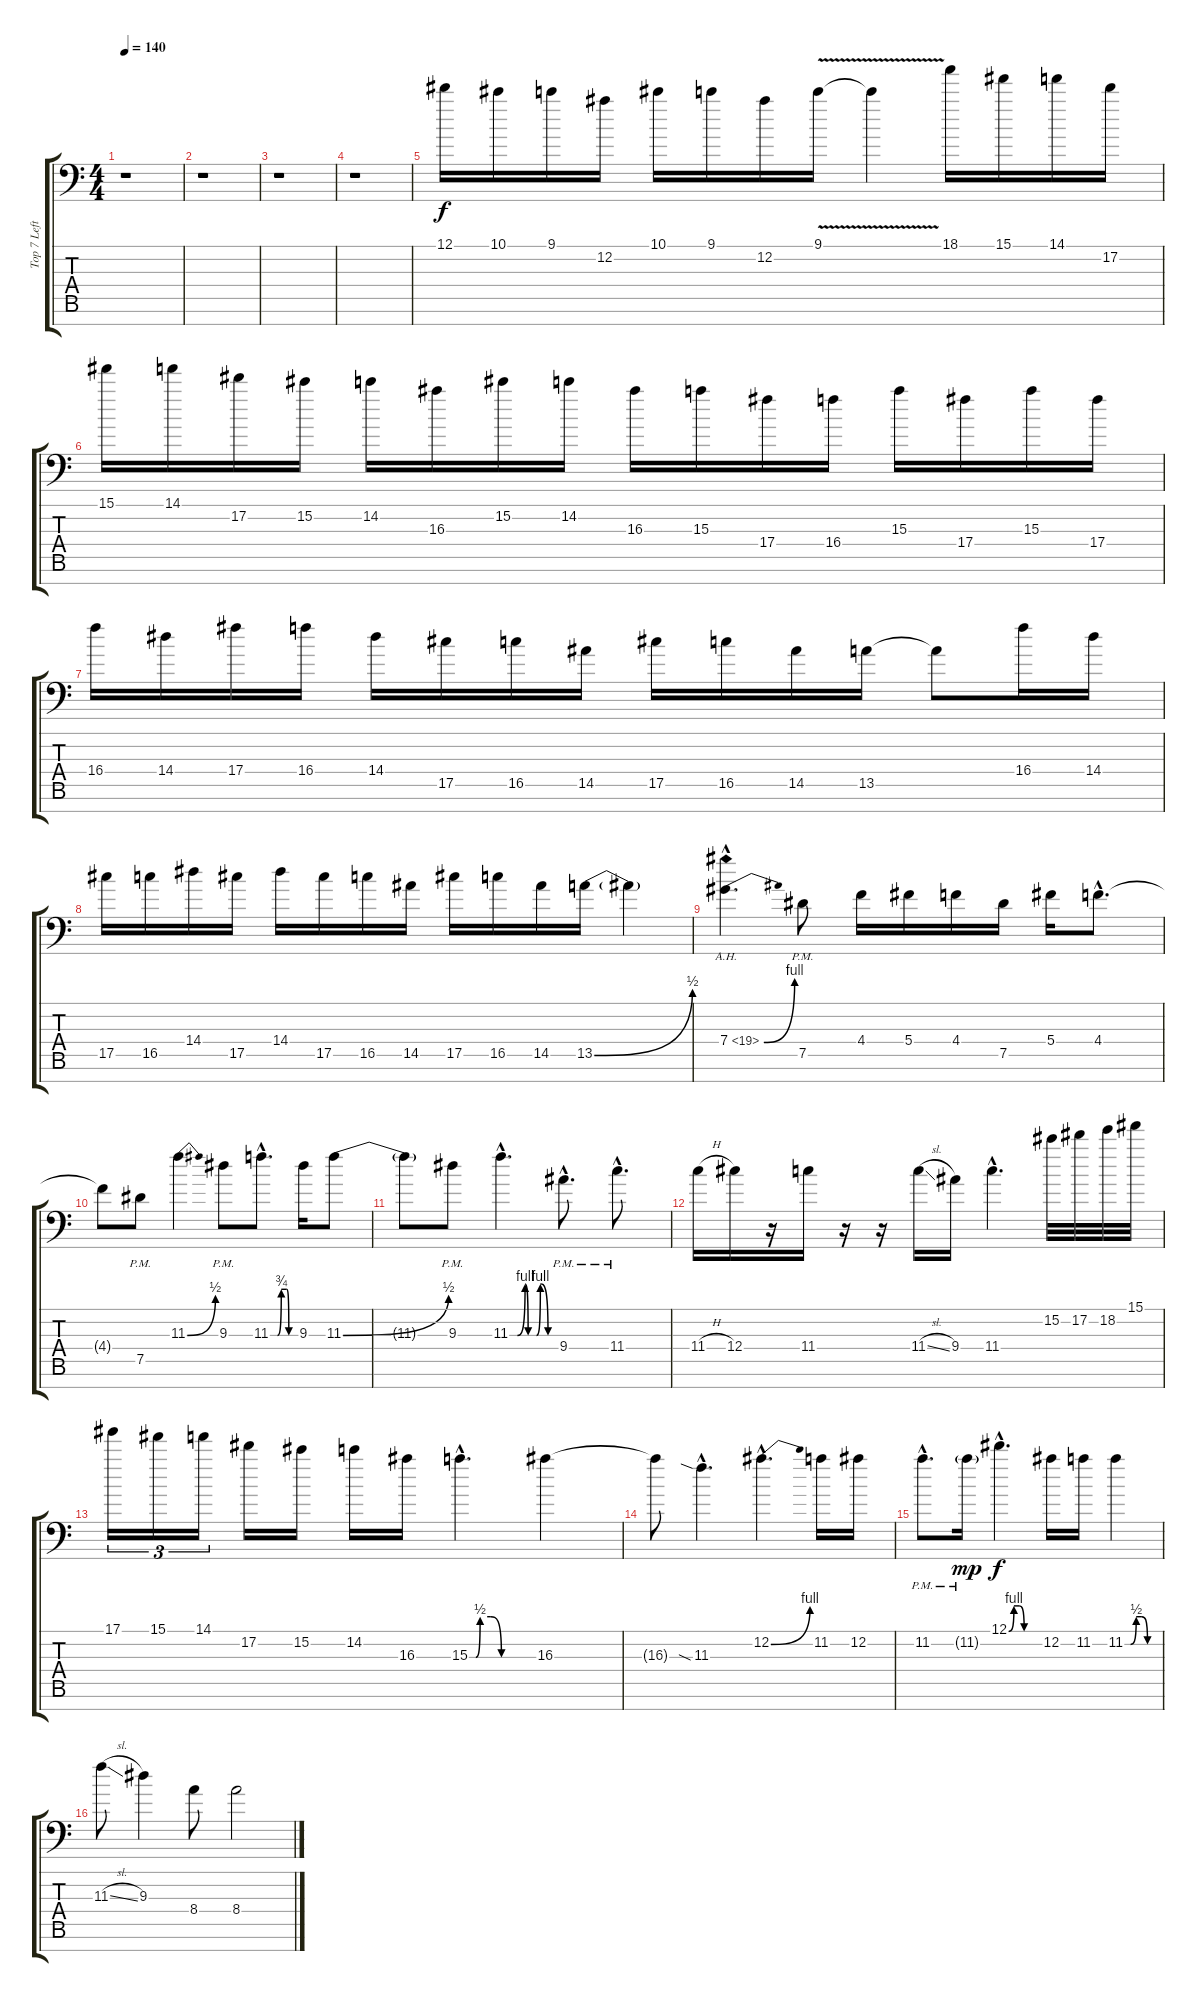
\track ("Top 7 Left Channel" "Top 7 Left") {instrument overdrivenguitar}
\staff {score tabs}
\tuning (Eb4 Bb3 Gb3 Db3 Ab2 Eb2 Bb1) {hide}
\ts (4 4)
\tempo 140
\clef f4
\ks c
r.1{dy f} |
r.1 |
r.1 |
r.1 |
12.1.16{volume 12} 10.1.16 9.1.16 12.2.16 10.1.16 9.1.16 12.2.16 9.1{v}.16 9.1{t}.4 18.1.16 15.1.16 14.1.16 17.2.16 |
15.1.16 14.1.16 17.2.16 15.2.16 14.2.16 16.3.16 15.2.16 14.2.16 16.3.16 15.3.16 17.4.16 16.4.16 15.3.16 17.4.16 15.3.16 17.4.16 |
16.4.16 14.4.16 17.4.16 16.4.16 14.4.16 17.5.16 16.5.16 14.5.16 17.5.16 16.5.16 14.5.16 13.5.16 13.5{t}.8 16.4.16 14.4.16 |
17.5.16 16.5.16 14.4.16 17.5.16 14.4.16 17.5.16 16.5.16 14.5.16 17.5.16 16.5.16 14.5.16 13.5{be (bend 0 0 60 2)}.16 13.5{t}.4 |
7.4{be (bend 0 0 60 4) ah 12 hac}.4{d} 7.5{pm}.8 4.4.16 5.4.16 4.4.16 7.5.16 5.4.16 4.4{hac}.8{d} |
4.4{t}.8 7.5{pm}.8 11.3{be (bend 0 0 60 2)}.4 9.3{pm}.8 11.3{be (custom 0 0 17 0 26 3 39 3 44 0 60 0) hac}.8{d} 9.3.16 11.3{be (bend 0 0 60 2)}.8 |
11.3{t}.8 9.3{pm}.8 11.3{be (custom 0 0 10 0 20 4 24 0 28 0 30 0 32 0 35 0 40 4 50 0 60 0) hac}.4{d} 9.4{hac pm}.8{d} 11.4{hac pm}.8{d} |
11.4{h}.16 12.4.16 r.16 11.4.16 r.16 r.16 11.4{sl}.16 9.4.16 11.4{hac}.4{d} 15.2.32 17.2.32 18.2.32 15.1.32 |
17.1.16{tu (3 2)} 15.1.16{tu (3 2)} 14.1.16{tu (3 2)} 17.2.16 15.2.16 14.2.16 16.3.16 15.3{be (custom 0 0 6 0 10 2 20 2 30 0 60 0) hac}.4{d} 16.3.4 |
16.3{t}.8 11.3{sia hac}.4{d} 12.2{be (bend 0 0 60 4) hac}.4{d} 11.2.16 12.2.16 |
11.2{hac pm}.8{d} 11.2{g pm}.16{dy mp} 12.1{be (custom 0 0 10 4 20 4 30 0 60 0) hac}.4{d dy f} 12.2.16 11.2.16 11.2{be (custom 0 0 10 0 20 2 30 2 40 0 60 0)}.4 |
11.3{sl}.8 9.3.4 8.4.8 8.4.2{volume 6}
